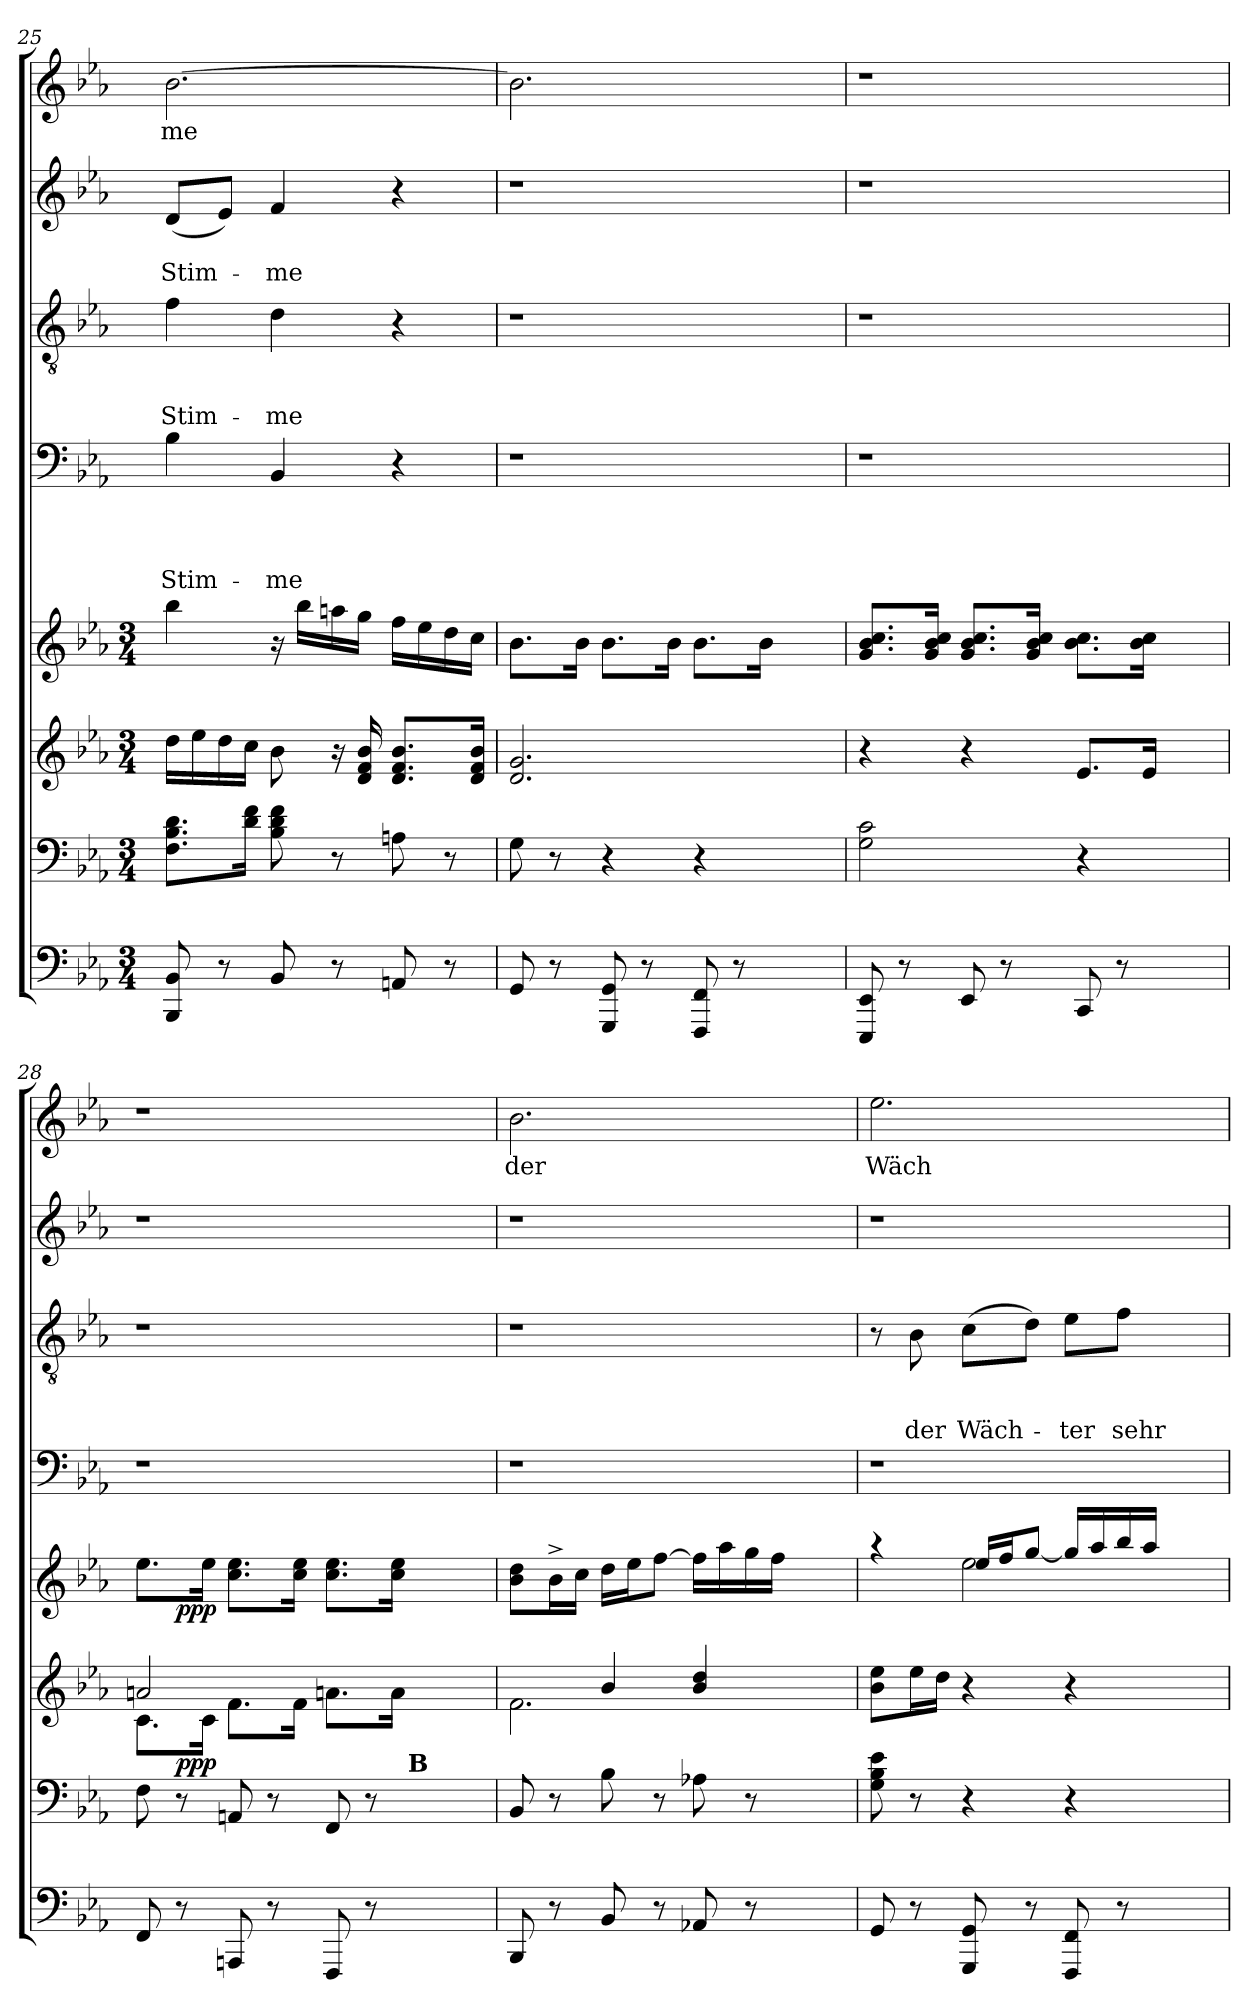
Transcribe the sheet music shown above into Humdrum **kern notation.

**kern	**kern	**kern	**dynam	**kern	**dynam	**kern	**text	**text	**text	**text	**kern	**text	**text	**text	**kern	**text	**text	**kern	**text
*part8	*part7	*part6	*part6	*part5	*part5	*part4	*part4	*part4	*part4	*part4	*part3	*part3	*part3	*part3	*part2	*part2	*part2	*part1	*part1
*staff8	*staff7	*staff6	*staff6	*staff5	*staff5	*staff4	*staff4	*staff4	*staff4	*staff4	*staff3	*staff3	*staff3	*staff3	*staff2	*staff2	*staff2	*staff1	*staff1
*clefF4	*clefF4	*clefG2	*	*clefG2	*	*clefF4	*	*	*	*	*clefGv2	*	*	*	*clefG2	*	*	*clefG2	*
*k[b-e-a-]	*k[b-e-a-]	*k[b-e-a-]	*	*k[b-e-a-]	*	*k[b-e-a-]	*	*	*	*	*k[b-e-a-]	*	*	*	*k[b-e-a-]	*	*	*k[b-e-a-]	*
*E-:	*E-:	*E-:	*	*E-:	*	*E-:	*	*	*	*	*E-:	*	*	*	*E-:	*	*	*E-:	*
*M3/4	*M3/4	*M3/4	*	*M3/4	*	*	*	*	*	*	*	*	*	*	*	*	*	*	*
=25	=25	=25	=25	=25	=25	=25	=25	=25	=25	=25	=25	=25	=25	=25	=25	=25	=25	=25	=25
!	!	!	!	!	!	!	!	!	!	!LO:LY:b	!	!	!	!LO:LY:b	!	!	!LO:LY:b	!	!LO:LY:b
8BBB-/ 8BB-/	8.F\ 8.B-\ 8.d\L	16dd\LL	.	4bb-\	.	4B-\	.	.	.	Stim-	4f\	.	.	Stim-	(<8d/L	.	Stim-	[>2.b-\	-me
.	.	16ee-\	.	.	.	.	.	.	.	.	.	.	.	.	.	.	.	.	.
8r	.	16dd\	.	.	.	.	.	.	.	.	.	.	.	.	8e-/J)	.	.	.	.
.	16d\ 16f\Jk	16cc\JJ	.	.	.	.	.	.	.	.	.	.	.	.	.	.	.	.	.
!	!	!	!	!	!	!	!	!	!	!LO:LY:b	!	!	!	!LO:LY:b	!	!	!LO:LY:b	!	!
8BB-/	8B-\ 8d\ 8f\	8b-\	.	16ra	.	4BB-/	.	.	.	-me	4d\	.	.	-me	4f/	.	-me	.	.
.	.	.	.	16bb-\LL	.	.	.	.	.	.	.	.	.	.	.	.	.	.	.
8r	8r	16ra	.	16aan\	.	.	.	.	.	.	.	.	.	.	.	.	.	.	.
.	.	16d/ 16f/ 16b-/	.	16gg\JJ	.	.	.	.	.	.	.	.	.	.	.	.	.	.	.
8AAn/	8An\	8.d/ 8.f/ 8.b-/L	.	16ff\LL	.	4r	.	.	.	.	4r	.	.	.	4r	.	.	.	.
.	.	.	.	16ee-\	.	.	.	.	.	.	.	.	.	.	.	.	.	.	.
8r	8r	.	.	16dd\	.	.	.	.	.	.	.	.	.	.	.	.	.	.	.
.	.	16d/ 16f/ 16b-/Jk	.	16cc\JJ	.	.	.	.	.	.	.	.	.	.	.	.	.	.	.
=26	=26	=26	=26	=26	=26	=26	=26	=26	=26	=26	=26	=26	=26	=26	=26	=26	=26	=26	=26
!	!	!	!	!	!	!LO:N:vis=1	!	!	!	!	!LO:N:vis=1	!	!	!	!LO:N:vis=1	!	!	!	!
8GG/	8G\	2.d/ 2.g/	.	8.b-\L	.	1r	.	.	.	.	1r	.	.	.	1r	.	.	2.b-\]	.
8r	8r	.	.	.	.	.	.	.	.	.	.	.	.	.	.	.	.	.	.
.	.	.	.	16b-\Jk	.	.	.	.	.	.	.	.	.	.	.	.	.	.	.
8GGG/ 8GG/	4r	.	.	8.b-\L	.	.	.	.	.	.	.	.	.	.	.	.	.	.	.
8r	.	.	.	.	.	.	.	.	.	.	.	.	.	.	.	.	.	.	.
.	.	.	.	16b-\Jk	.	.	.	.	.	.	.	.	.	.	.	.	.	.	.
8FFF/ 8FF/	4r	.	.	8.b-\L	.	.	.	.	.	.	.	.	.	.	.	.	.	.	.
8r	.	.	.	.	.	.	.	.	.	.	.	.	.	.	.	.	.	.	.
.	.	.	.	16b-\Jk	.	.	.	.	.	.	.	.	.	.	.	.	.	.	.
4ryy	4ryy	4ryy	.	4ryy	.	.	.	.	.	.	.	.	.	.	.	.	.	4ryy	.
=27	=27	=27	=27	=27	=27	=27	=27	=27	=27	=27	=27	=27	=27	=27	=27	=27	=27	=27	=27
!	!	!	!	!	!	!LO:N:vis=1	!	!	!	!	!LO:N:vis=1	!	!	!	!LO:N:vis=1	!	!	!LO:N:vis=1	!
8EEE-/ 8EE-/	2G\ 2c\	4r	.	8.g/ 8.b-/ 8.cc/L	.	1r	.	.	.	.	1r	.	.	.	1r	.	.	1r	.
8r	.	.	.	.	.	.	.	.	.	.	.	.	.	.	.	.	.	.	.
.	.	.	.	16g/ 16b-/ 16cc/Jk	.	.	.	.	.	.	.	.	.	.	.	.	.	.	.
8EE-/	.	4r	.	8.g/ 8.b-/ 8.cc/L	.	.	.	.	.	.	.	.	.	.	.	.	.	.	.
8r	.	.	.	.	.	.	.	.	.	.	.	.	.	.	.	.	.	.	.
.	.	.	.	16g/ 16b-/ 16cc/Jk	.	.	.	.	.	.	.	.	.	.	.	.	.	.	.
8CC/	4r	8.e-/L	.	8.b-\ 8.cc\L	.	.	.	.	.	.	.	.	.	.	.	.	.	.	.
8r	.	.	.	.	.	.	.	.	.	.	.	.	.	.	.	.	.	.	.
.	.	16e-/Jk	.	16b-\ 16cc\Jk	.	.	.	.	.	.	.	.	.	.	.	.	.	.	.
4ryy	4ryy	4ryy	.	4ryy	.	.	.	.	.	.	.	.	.	.	.	.	.	.	.
!!LO:PB:g=z
=28	=28	=28	=28	=28	=28	=28	=28	=28	=28	=28	=28	=28	=28	=28	=28	=28	=28	=28	=28
*	*	*^	*	*	*	*	*	*	*	*	*	*	*	*	*	*	*	*	*
!	!	!	!	!	!	!	!LO:N:vis=1	!	!	!	!	!LO:N:vis=1	!	!	!	!LO:N:vis=1	!	!	!LO:N:vis=1	!
*	*^	*	*^	*	*^	*	*	*	*	*	*	*	*	*	*	*	*	*	*	*
8FF/	8F\	2ryy	2an/	8.c\L	8ryy	.	8.ee-\L	8ryy	.	1r	.	.	.	.	1r	.	.	.	1r	.	.	1r	.
!	!	!	!	!	!	!LO:DY:b	!	!	!LO:DY:b	!	!	!	!	!	!	!	!	!	!	!	!	!	!
8r	8r	.	.	.	2..ryy	ppp	.	2..ryy	ppp	.	.	.	.	.	.	.	.	.	.	.	.	.	.
.	.	.	.	16c\Jk	.	.	16ee-\Jk	.	.	.	.	.	.	.	.	.	.	.	.	.	.	.	.
8AAAn/	8AAn/	.	.	8.f\L	.	.	8.cc\ 8.ee-\L	.	.	.	.	.	.	.	.	.	.	.	.	.	.	.	.
8r	8r	.	.	.	.	.	.	.	.	.	.	.	.	.	.	.	.	.	.	.	.	.	.
.	.	.	.	16f\Jk	.	.	16cc\ 16ee-\Jk	.	.	.	.	.	.	.	.	.	.	.	.	.	.	.	.
8FFF/	8FF/	8..ryy	4ryy	8.an\L	.	.	8.cc\ 8.ee-\L	.	.	.	.	.	.	.	.	.	.	.	.	.	.	.	.
8r	8r	.	.	.	.	.	.	.	.	.	.	.	.	.	.	.	.	.	.	.	.	.	.
.	.	.	.	16a\Jk	.	.	16cc\ 16ee-\Jk	.	.	.	.	.	.	.	.	.	.	.	.	.	.	.	.
!	!	!LO:TX:a:B:t=B	!	!	!	!	!	!	!	!	!	!	!	!	!	!	!	!	!	!	!	!	!
.	.	4ryy	.	.	.	.	.	.	.	.	.	.	.	.	.	.	.	.	.	.	.	.	.
4ryy	4ryy	.	4ryy	4ryy	.	.	4ryy	.	.	.	.	.	.	.	.	.	.	.	.	.	.	.	.
.	.	32ryy	.	.	.	.	.	.	.	.	.	.	.	.	.	.	.	.	.	.	.	.	.
=29	=29	=29	=29	=29	=29	=29	=29	=29	=29	=29	=29	=29	=29	=29	=29	=29	=29	=29	=29	=29	=29	=29	=29
!	!	!	!	!	!	!	!	!	!	!LO:N:vis=1	!	!	!	!	!LO:N:vis=1	!	!	!	!LO:N:vis=1	!	!	!	!LO:LY:b
*	*v	*v	*	*	*	*	*v	*v	*	*	*	*	*	*	*	*	*	*	*	*	*	*	*
*	*	*	*v	*v	*	*	*	*	*	*	*	*	*	*	*	*	*	*	*	*	*
8BBB-/	8BB-/	2.f\	4ryy	.	8b-\ 8dd\L	.	1r	.	.	.	.	1r	.	.	.	1r	.	.	2.b-\	der
8r	8r	.	.	.	16b-^>\L	.	.	.	.	.	.	.	.	.	.	.	.	.	.	.
.	.	.	.	.	16cc\JJ	.	.	.	.	.	.	.	.	.	.	.	.	.	.	.
8BB-/	8B-\	.	4b-/	.	16dd\LL	.	.	.	.	.	.	.	.	.	.	.	.	.	.	.
.	.	.	.	.	16ee-\J	.	.	.	.	.	.	.	.	.	.	.	.	.	.	.
8r	8r	.	.	.	[>8ff\J	.	.	.	.	.	.	.	.	.	.	.	.	.	.	.
8AA-X/	8A-X\	.	4b-/ 4dd/	.	16ff\LL]	.	.	.	.	.	.	.	.	.	.	.	.	.	.	.
.	.	.	.	.	16aa-\	.	.	.	.	.	.	.	.	.	.	.	.	.	.	.
8r	8r	.	.	.	16gg\	.	.	.	.	.	.	.	.	.	.	.	.	.	.	.
.	.	.	.	.	16ff\JJ	.	.	.	.	.	.	.	.	.	.	.	.	.	.	.
4ryy	4ryy	4ryy	4ryy	.	4ryy	.	.	.	.	.	.	.	.	.	.	.	.	.	4ryy	.
=30	=30	=30	=30	=30	=30	=30	=30	=30	=30	=30	=30	=30	=30	=30	=30	=30	=30	=30	=30	=30
*	*	*	*	*	*^	*	*	*	*	*	*	*	*	*	*	*	*	*	*	*
!	!	!	!	!	!	!	!	!LO:N:vis=1	!	!	!	!	!	!	!	!	!LO:N:vis=1	!	!	!	!LO:LY:b
*	*	*v	*v	*	*	*	*	*	*	*	*	*	*	*	*	*	*	*	*	*	*
8GG/	8G\ 8B-\ 8e-\	8b-\ 8ee-\L	.	4raa	4ryy	.	1r	.	.	.	.	8r	.	.	.	1r	.	.	2.ee-\	Wäch-
!	!	!	!	!	!	!	!	!	!	!	!	!	!	!	!LO:LY:b	!	!	!	!	!
8r	8r	16ee-\L	.	.	.	.	.	.	.	.	.	8B-\	.	.	der	.	.	.	.	.
.	.	16dd\JJ	.	.	.	.	.	.	.	.	.	.	.	.	.	.	.	.	.	.
!	!	!	!	!	!	!	!	!	!	!	!	!	!	!	!LO:LY:b	!	!	!	!	!
8GGG/ 8GG/	4r	4r	.	2ee-\	16ee-/LL	.	.	.	.	.	.	(>8c\L	.	.	Wäch-	.	.	.	.	.
.	.	.	.	.	16ff/J	.	.	.	.	.	.	.	.	.	.	.	.	.	.	.
8r	.	.	.	.	[>8gg/J	.	.	.	.	.	.	8d\J)	.	.	.	.	.	.	.	.
!	!	!	!	!	!	!	!	!	!	!	!	!	!	!	!LO:LY:b	!	!	!	!	!
8FFF/ 8FF/	4r	4r	.	.	16gg/LL]	.	.	.	.	.	.	8e-\L	.	.	-ter	.	.	.	.	.
.	.	.	.	.	16aa-/	.	.	.	.	.	.	.	.	.	.	.	.	.	.	.
!	!	!	!	!	!	!	!	!	!	!	!	!	!	!	!LO:LY:b	!	!	!	!	!
8r	.	.	.	.	16bb-/	.	.	.	.	.	.	8f\J	.	.	sehr	.	.	.	.	.
.	.	.	.	.	16aa-/JJ	.	.	.	.	.	.	.	.	.	.	.	.	.	.	.
4ryy	4ryy	4ryy	.	4ryy	4ryy	.	.	.	.	.	.	4ryy	.	.	.	.	.	.	4ryy	.
*	*	*	*	*v	*v	*	*	*	*	*	*	*	*	*	*	*	*	*	*	*
=	=	=	=	=	=	=	=	=	=	=	=	=	=	=	=	=	=	=	=
*-	*-	*-	*-	*-	*-	*-	*-	*-	*-	*-	*-	*-	*-	*-	*-	*-	*-	*-	*-
